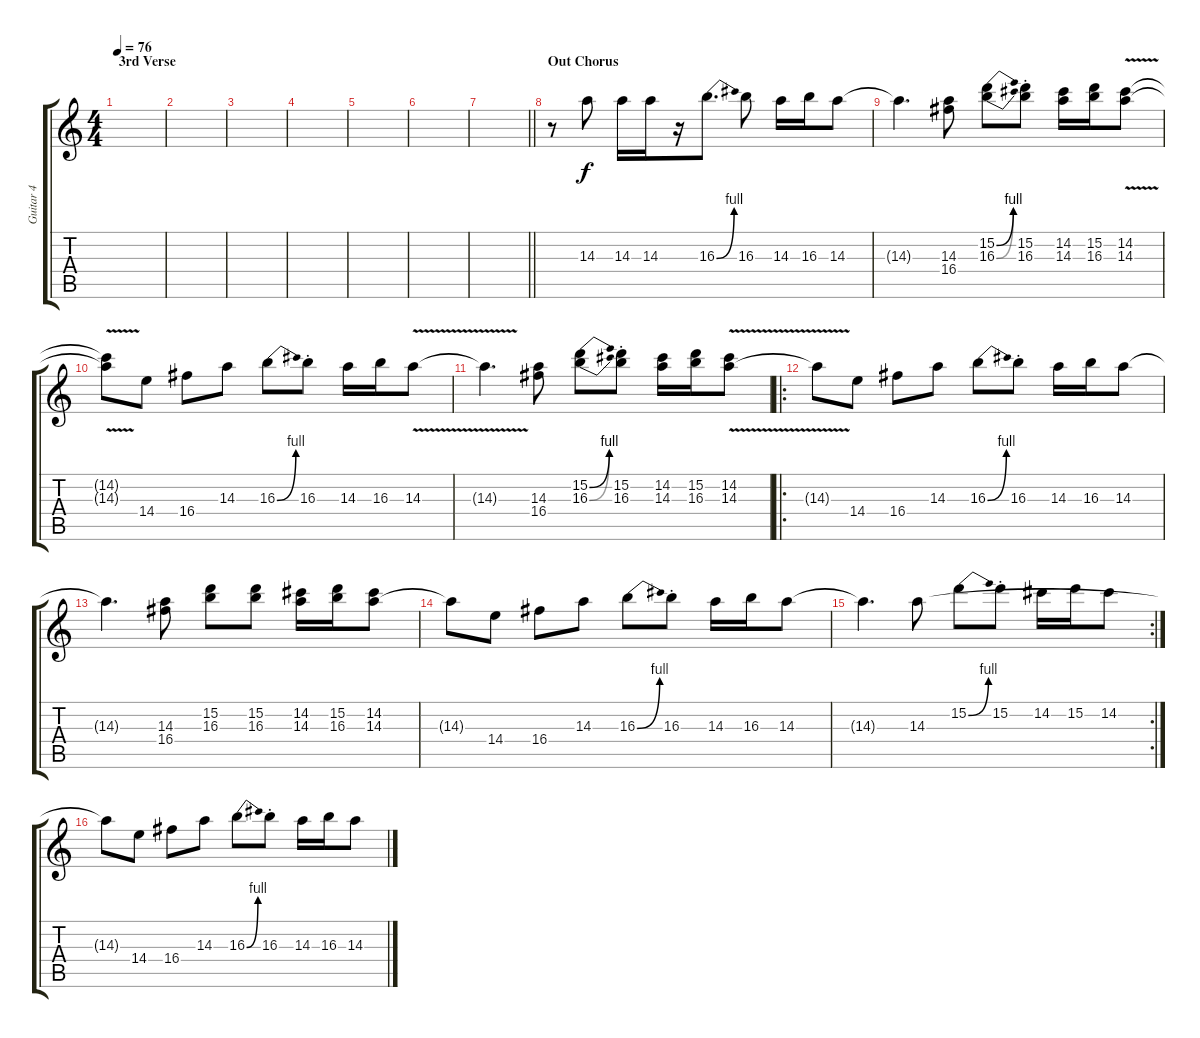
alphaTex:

\track ("Guitar 4" "Guitar 4") {instrument distortionguitar}
\staff {score tabs}
\tuning (E4 B3 G3 D3 A2 D2) {hide}
\ts (4 4)
\section ("" "3rd Verse")
\tempo 76
\clef g2
\ks c
|
|
|
|
|
|
\barLineRight lightlight
|
\section ("" "Out Chorus")
r.8 14.3.8 14.3.16 14.3.16 r.16 16.3{be (bend 0 0 60 4)}.8{d} 16.3.8 14.3.16 16.3.16 14.3.8 |
14.3{t}.4{d} (14.3 16.4).8 (15.2{be (bend 0 0 60 4)} 16.3{be (bend 0 0 60 4)}).8 (15.2{st} 16.3).8 (14.2 14.3).16 (15.2 16.3).16 (14.2{v} 14.3{v}).8 |
(14.2{t} 14.3{t}).8 14.4.8 16.4.8 14.3.8 16.3{be (bend 0 0 60 4)}.8 16.3{st}.8 14.3.16 16.3.16 14.3{v}.8 |
14.3{t}.4{d} (14.3 16.4).8 (15.2{be (bend 0 0 60 4)} 16.3{be (bend 0 0 60 4)}).8 (15.2{st} 16.3).8 (14.2 14.3).16 (15.2 16.3).16 (14.2{v} 14.3{v}).8 |
\ro
14.3{t}.8 14.4.8 16.4.8 14.3.8 16.3{be (bend 0 0 60 4)}.8 16.3{st}.8 14.3.16 16.3.16 14.3.8 |
14.3{t}.4{d} (14.3 16.4).8 (15.2 16.3).8 (15.2 16.3).8 (14.2 14.3).16 (15.2 16.3).16 (14.2 14.3).8 |
14.3{t}.8 14.4.8 16.4.8 14.3.8 16.3{be (bend 0 0 60 4)}.8 16.3{st}.8 14.3.16 16.3.16 14.3.8 |
\rc 2
14.3{t}.4{d} 14.3.8 15.2{be (bend 0 0 60 4)}.8 15.2{st}.8 14.2.16 15.2.16 14.2.8 |
14.3{t}.8 14.4.8 16.4.8 14.3.8 16.3{be (bend 0 0 60 4)}.8 16.3{st}.8 14.3.16 16.3.16 14.3.8
